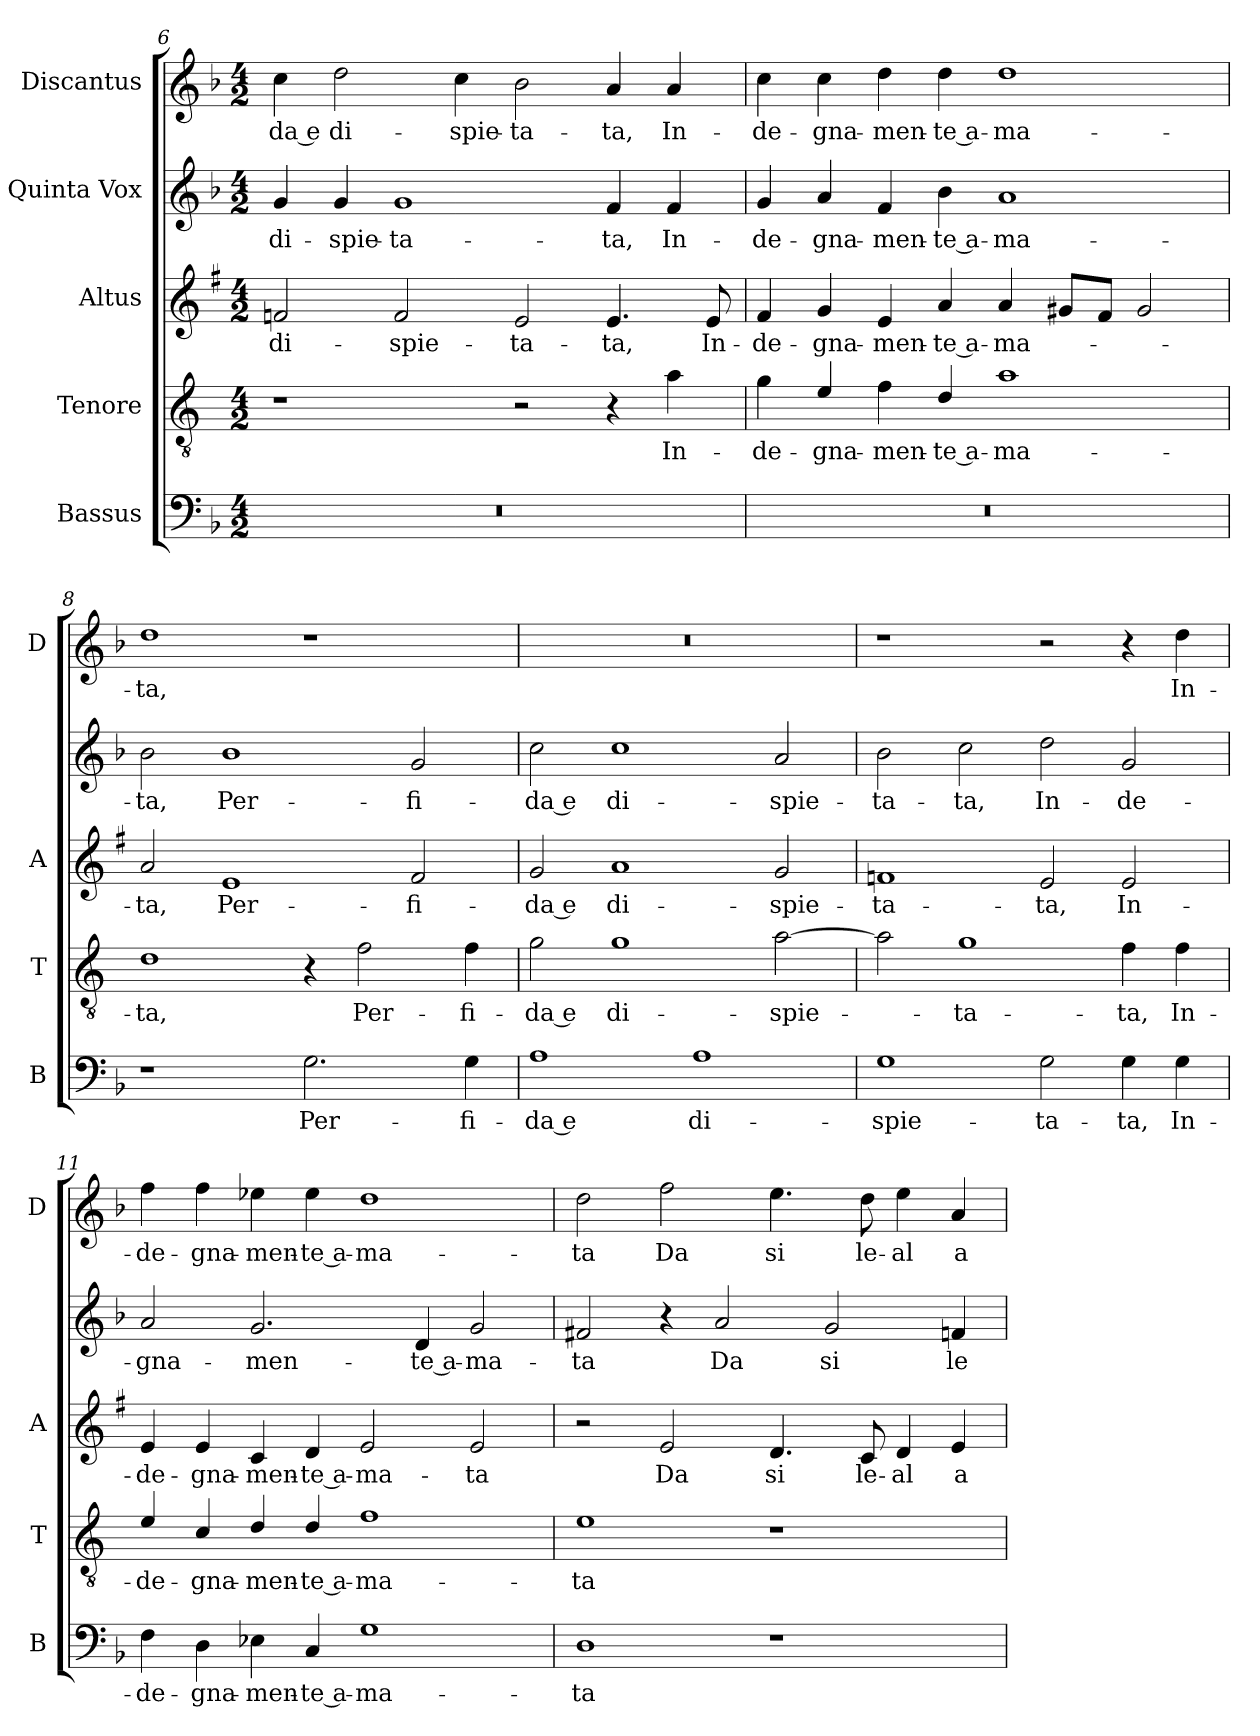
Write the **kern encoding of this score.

**kern	**text	**kern	**text	**kern	**text	**kern	**text	**kern	**text
*part5	*part5	*part4	*part4	*part3	*part3	*part2	*part2	*part1	*part1
*staff5	*staff5	*staff4	*staff4	*staff3	*staff3	*staff2	*staff2	*staff1	*staff1
*I"Bassus	*	*I"Tenore	*	*I"Altus	*	*I"Quinta Vox	*	*I"Discantus	*
*I'B	*	*I'T	*	*I'A	*	*	*	*I'D	*
*clefF4	*	*clefGv2	*	*clefG2	*	*clefG2	*	*clefG2	*
*	*	*ITrd4c7	*	*ITrd1c2	*	*	*	*	*
*k[b-]	*	*k[b-]	*	*k[b-]	*	*k[b-]	*	*k[b-]	*
*F:	*	*F:	*	*F:	*	*F:	*	*F:	*
*M4/2	*	*M4/2	*	*M4/2	*	*M4/2	*	*M4/2	*
=6	=6	=6	=6	=6	=6	=6	=6	=6	=6
!	!	!	!	!	!LO:LY:b	!	!LO:LY:b	!	!LO:LY:b
0r	.	1r	.	2e-X/	di-	4g/	di-	4cc\	-da e
!	!	!	!	!	!	!	!LO:LY:b	!	!LO:LY:b
.	.	.	.	.	.	4g/	-spie-	2dd\	di-
!	!	!	!	!	!LO:LY:b	!	!LO:LY:b	!	!
.	.	.	.	2e-/	-spie-	1g	-ta-	.	.
!	!	!	!	!	!	!	!	!	!LO:LY:b
.	.	.	.	.	.	.	.	4cc\	-spie-
!	!	!	!	!	!LO:LY:b	!	!	!	!LO:LY:b
.	.	2r	.	2d/	-ta-	.	.	2b-\	-ta-
!	!	!	!	!	!LO:LY:b	!	!LO:LY:b	!	!LO:LY:b
.	.	4r	.	4.d/	-ta,	4f/	-ta,	4a/	-ta,
!	!	!	!LO:LY:b	!	!	!	!LO:LY:b	!	!LO:LY:b
.	.	4d\	In-	.	.	4f/	In-	4a/	In-
!	!	!	!	!	!LO:LY:b	!	!	!	!
.	.	.	.	8d/	In-	.	.	.	.
=7	=7	=7	=7	=7	=7	=7	=7	=7	=7
!	!	!	!LO:LY:b	!	!LO:LY:b	!	!LO:LY:b	!	!LO:LY:b
0r	.	4c\	-de-	4e/	-de-	4g/	-de-	4cc\	-de-
!	!	!	!LO:LY:b	!	!LO:LY:b	!	!LO:LY:b	!	!LO:LY:b
.	.	4A/	-gna-	4f/	-gna-	4a/	-gna-	4cc\	-gna-
!	!	!	!LO:LY:b	!	!LO:LY:b	!	!LO:LY:b	!	!LO:LY:b
.	.	4B-\	-men-	4d/	-men-	4f/	-men-	4dd\	-men-
!	!	!	!LO:LY:b	!	!LO:LY:b	!	!LO:LY:b	!	!LO:LY:b
.	.	4G/	-te a-	4g/	-te a-	4b-\	-te a-	4dd\	-te a-
!	!	!	!LO:LY:b	!	!LO:LY:b	!	!LO:LY:b	!	!LO:LY:b
.	.	1d	-ma-	4g/	-ma-	1a	-ma-	1dd	-ma-
.	.	.	.	8f#X/L	.	.	.	.	.
.	.	.	.	8e/J	.	.	.	.	.
.	.	.	.	2f#/	.	.	.	.	.
=8	=8	=8	=8	=8	=8	=8	=8	=8	=8
!	!	!	!LO:LY:b	!	!LO:LY:b	!	!LO:LY:b	!	!LO:LY:b
1r	.	1G	-ta,	2g/	-ta,	2b-\	-ta,	1dd	-ta,
!	!	!	!	!	!LO:LY:b	!	!LO:LY:b	!	!
.	.	.	.	1d	Per-	1b-	Per-	.	.
!	!LO:LY:b	!	!	!	!	!	!	!	!
2.G\	Per-	4r	.	.	.	.	.	1r	.
!	!	!	!LO:LY:b	!	!	!	!	!	!
.	.	2B-\	Per-	.	.	.	.	.	.
!	!	!	!	!	!LO:LY:b	!	!LO:LY:b	!	!
.	.	.	.	2e/	-fi-	2g/	-fi-	.	.
!	!LO:LY:b	!	!LO:LY:b	!	!	!	!	!	!
4G\	-fi-	4B-\	-fi-	.	.	.	.	.	.
!!LO:LB:g=z
=9	=9	=9	=9	=9	=9	=9	=9	=9	=9
!	!LO:LY:b	!	!LO:LY:b	!	!LO:LY:b	!	!LO:LY:b	!	!
1A	-da e	2c\	-da e	2f/	-da e	2cc\	-da e	0r	.
!	!	!	!LO:LY:b	!	!LO:LY:b	!	!LO:LY:b	!	!
.	.	1c	di-	1g	di-	1cc	di-	.	.
!	!LO:LY:b	!	!	!	!	!	!	!	!
1A	di-	.	.	.	.	.	.	.	.
!	!	!	!LO:LY:b	!	!LO:LY:b	!	!LO:LY:b	!	!
.	.	[2d\	-spie-	2f/	-spie-	2a/	-spie-	.	.
=10	=10	=10	=10	=10	=10	=10	=10	=10	=10
!	!LO:LY:b	!	!	!	!LO:LY:b	!	!LO:LY:b	!	!
1G	-spie-	2d\]	.	1e-X	-ta-	2b-\	-ta-	1r	.
!	!	!	!LO:LY:b	!	!	!	!LO:LY:b	!	!
.	.	1c	-ta-	.	.	2cc\	-ta,	.	.
!	!LO:LY:b	!	!	!	!LO:LY:b	!	!LO:LY:b	!	!
2G\	-ta-	.	.	2d/	-ta,	2dd\	In-	2r	.
!	!LO:LY:b	!	!LO:LY:b	!	!LO:LY:b	!	!LO:LY:b	!	!
4G\	-ta,	4B-\	-ta,	2d/	In-	2g/	-de-	4r	.
!	!LO:LY:b	!	!LO:LY:b	!	!	!	!	!	!LO:LY:b
4G\	In-	4B-\	In-	.	.	.	.	4dd\	In-
=11	=11	=11	=11	=11	=11	=11	=11	=11	=11
!	!LO:LY:b	!	!LO:LY:b	!	!LO:LY:b	!	!LO:LY:b	!	!LO:LY:b
4F\	-de-	4A/	-de-	4d/	-de-	2a/	-gna-	4ff\	-de-
!	!LO:LY:b	!	!LO:LY:b	!	!LO:LY:b	!	!	!	!LO:LY:b
4D\	-gna-	4F/	-gna-	4d/	-gna-	.	.	4ff\	-gna-
!	!LO:LY:b	!	!LO:LY:b	!	!LO:LY:b	!	!LO:LY:b	!	!LO:LY:b
4E-X\	-men-	4G/	-men-	4B-/	-men-	2.g/	-men-	4ee-X\	-men-
!	!LO:LY:b	!	!LO:LY:b	!	!LO:LY:b	!	!	!	!LO:LY:b
4C/	-te a-	4G/	-te a-	4c/	-te a-	.	.	4ee-\	-te a-
!	!LO:LY:b	!	!LO:LY:b	!	!LO:LY:b	!	!	!	!LO:LY:b
1G	-ma-	1B-	-ma-	2d/	-ma-	.	.	1dd	-ma-
!	!	!	!	!	!	!	!LO:LY:b	!	!
.	.	.	.	.	.	4d/	-te a-	.	.
!	!	!	!	!	!LO:LY:b	!	!LO:LY:b	!	!
.	.	.	.	2d/	-ta	2g/	-ma-	.	.
=12	=12	=12	=12	=12	=12	=12	=12	=12	=12
!	!LO:LY:b	!	!LO:LY:b	!	!	!	!LO:LY:b	!	!LO:LY:b
1D	-ta	1A	-ta	2r	.	2f#X/	-ta	2dd\	-ta
!	!	!	!	!	!LO:LY:b	!	!	!	!LO:LY:b
.	.	.	.	2d/	Da	4r	.	2ff\	Da
!	!	!	!	!	!	!	!LO:LY:b	!	!
.	.	.	.	.	.	2a/	Da	.	.
!	!	!	!	!	!LO:LY:b	!	!	!	!LO:LY:b
1r	.	1r	.	4.c/	si	.	.	4.ee\	si
!	!	!	!	!	!	!	!LO:LY:b	!	!
.	.	.	.	.	.	2g/	si	.	.
!	!	!	!	!	!LO:LY:b	!	!	!	!LO:LY:b
.	.	.	.	8B-/	le-	.	.	8dd\	le-
!	!	!	!	!	!LO:LY:b	!	!	!	!LO:LY:b
.	.	.	.	4c/	-al	.	.	4ee\	-al
!	!	!	!	!	!LO:LY:b	!	!LO:LY:b	!	!LO:LY:b
.	.	.	.	4d/	a-	4fn/	le-	4a/	a-
=	=	=	=	=	=	=	=	=	=
*-	*-	*-	*-	*-	*-	*-	*-	*-	*-
